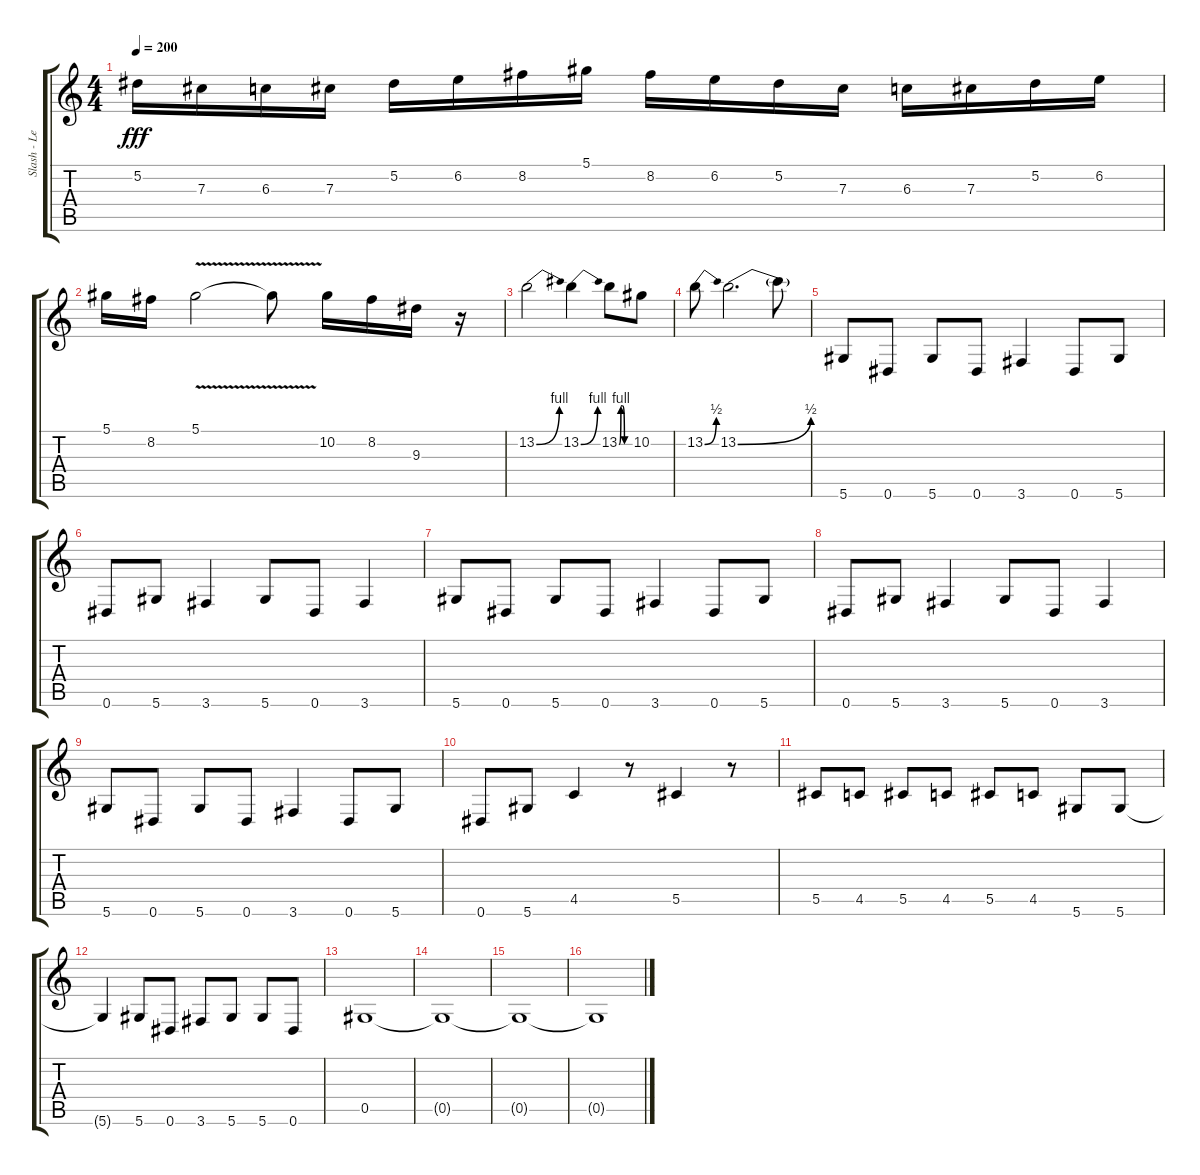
\track ("Slash - Lead Guitar" "Slash - Le") {instrument acousticguitarsteel}
\staff {score tabs}
\tuning (Eb4 Bb3 Gb3 Db3 Ab2 Eb2) {hide}
\ts (4 4)
\tempo 200
\clef g2
\ks c
5.2.16{dy fff} 7.3.16 6.3.16 7.3.16 5.2.16 6.2.16 8.2.16 5.1.16 8.2.16 6.2.16 5.2.16 7.3.16 6.3.16 7.3.16 5.2.16 6.2.16 |
5.1.16 8.2.16 5.1{v}.2 5.1{t}.8 10.2.16 8.2.16 9.3.16 r.16 |
13.2{be (bend 0 0 60 4)}.2 13.2{be (bend 0 0 60 4)}.4 13.2{be (custom 0 0 10 4 20 4 30 0 60 0)}.8 10.2.8 |
13.2{be (bend 0 0 60 2)}.8 13.2{be (bend 0 0 60 2)}.2{d} 13.2{t}.8 |
5.6.8 0.6.8 5.6.8 0.6.8 3.6.4 0.6.8 5.6.8 |
0.6.8 5.6.8 3.6.4 5.6.8 0.6.8 3.6.4 |
5.6.8 0.6.8 5.6.8 0.6.8 3.6.4 0.6.8 5.6.8 |
0.6.8 5.6.8 3.6.4 5.6.8 0.6.8 3.6.4 |
5.6.8 0.6.8 5.6.8 0.6.8 3.6.4 0.6.8 5.6.8 |
0.6.8 5.6.8 4.5.4 r.8 5.5.4 r.8 |
5.5.8 4.5.8 5.5.8 4.5.8 5.5.8 4.5.8 5.6.8 5.6.8 |
5.6{t}.4 5.6.8 0.6.8 3.6.8 5.6.8 5.6.8 0.6.8 |
0.5.1 |
0.5{t}.1 |
0.5{t}.1 |
0.5{t}.1
